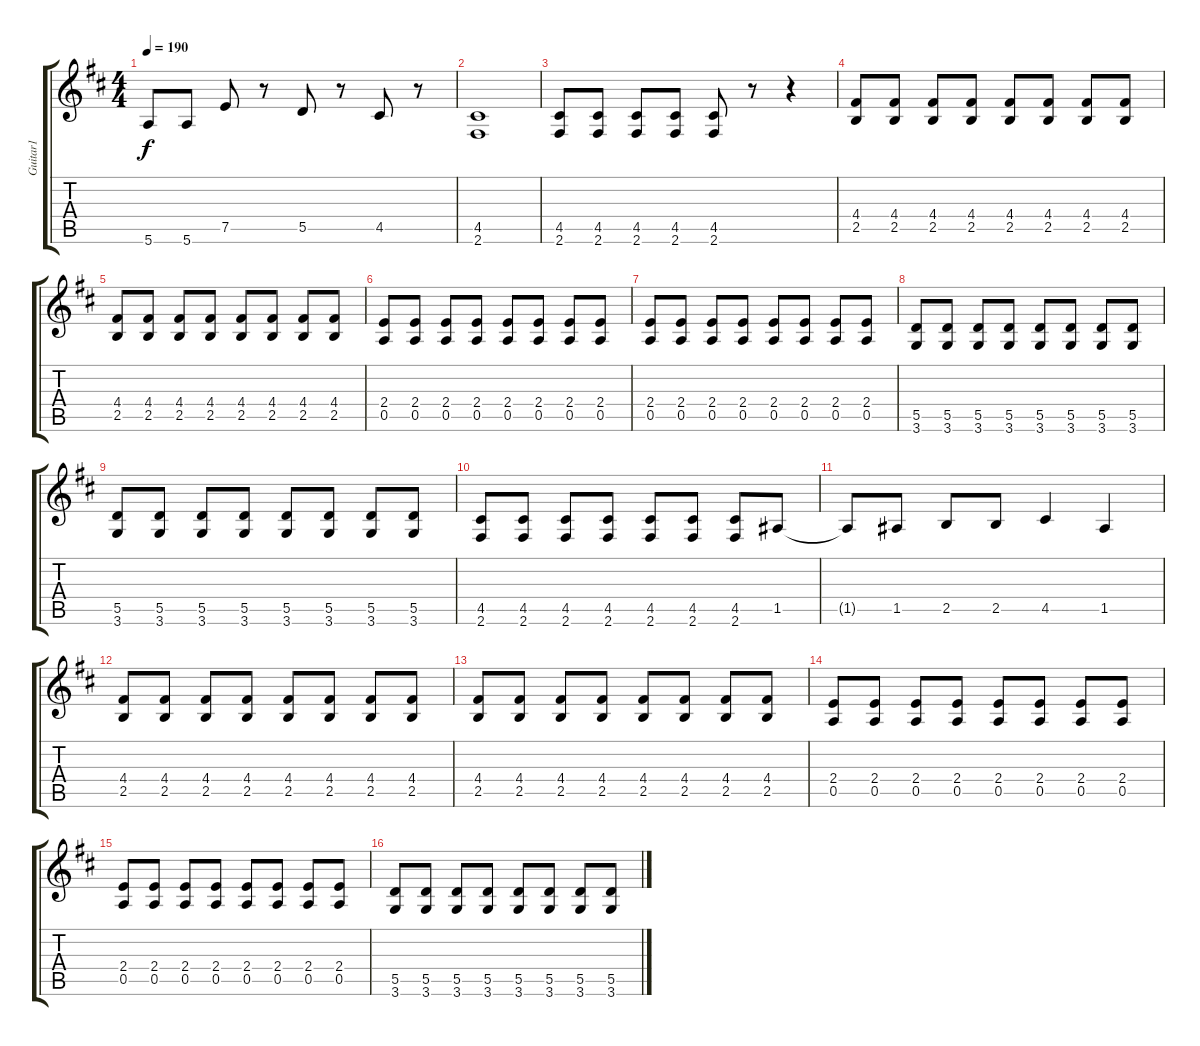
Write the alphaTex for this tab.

\track ("Guitar1" "Guitar1") {instrument overdrivenguitar}
\staff {score tabs}
\tuning (E4 B3 G3 D3 A2 E2) {hide}
\ts (4 4)
\tempo 190
\clef g2
\ks d
5.6.8{dy f} 5.6.8 7.5.8 r.8 5.5.8 r.8 4.5.8 r.8 |
(4.5 2.6).1 |
(4.5 2.6).8 (4.5 2.6).8 (4.5 2.6).8 (4.5 2.6).8 (4.5 2.6).8 r.8 r.4 |
(4.4 2.5).8 (4.4 2.5).8 (4.4 2.5).8 (4.4 2.5).8 (4.4 2.5).8 (4.4 2.5).8 (4.4 2.5).8 (4.4 2.5).8 |
(4.4 2.5).8 (4.4 2.5).8 (4.4 2.5).8 (4.4 2.5).8 (4.4 2.5).8 (4.4 2.5).8 (4.4 2.5).8 (4.4 2.5).8 |
(2.4 0.5).8 (2.4 0.5).8 (2.4 0.5).8 (2.4 0.5).8 (2.4 0.5).8 (2.4 0.5).8 (2.4 0.5).8 (2.4 0.5).8 |
(2.4 0.5).8 (2.4 0.5).8 (2.4 0.5).8 (2.4 0.5).8 (2.4 0.5).8 (2.4 0.5).8 (2.4 0.5).8 (2.4 0.5).8 |
(5.5 3.6).8 (5.5 3.6).8 (5.5 3.6).8 (5.5 3.6).8 (5.5 3.6).8 (5.5 3.6).8 (5.5 3.6).8 (5.5 3.6).8 |
(5.5 3.6).8 (5.5 3.6).8 (5.5 3.6).8 (5.5 3.6).8 (5.5 3.6).8 (5.5 3.6).8 (5.5 3.6).8 (5.5 3.6).8 |
(4.5 2.6).8 (4.5 2.6).8 (4.5 2.6).8 (4.5 2.6).8 (4.5 2.6).8 (4.5 2.6).8 (4.5 2.6).8 1.5.8 |
1.5{t}.8 1.5.8 2.5.8 2.5.8 4.5.4 1.5.4 |
(4.4 2.5).8 (4.4 2.5).8 (4.4 2.5).8 (4.4 2.5).8 (4.4 2.5).8 (4.4 2.5).8 (4.4 2.5).8 (4.4 2.5).8 |
(4.4 2.5).8 (4.4 2.5).8 (4.4 2.5).8 (4.4 2.5).8 (4.4 2.5).8 (4.4 2.5).8 (4.4 2.5).8 (4.4 2.5).8 |
(2.4 0.5).8 (2.4 0.5).8 (2.4 0.5).8 (2.4 0.5).8 (2.4 0.5).8 (2.4 0.5).8 (2.4 0.5).8 (2.4 0.5).8 |
(2.4 0.5).8 (2.4 0.5).8 (2.4 0.5).8 (2.4 0.5).8 (2.4 0.5).8 (2.4 0.5).8 (2.4 0.5).8 (2.4 0.5).8 |
(5.5 3.6).8 (5.5 3.6).8 (5.5 3.6).8 (5.5 3.6).8 (5.5 3.6).8 (5.5 3.6).8 (5.5 3.6).8 (5.5 3.6).8
